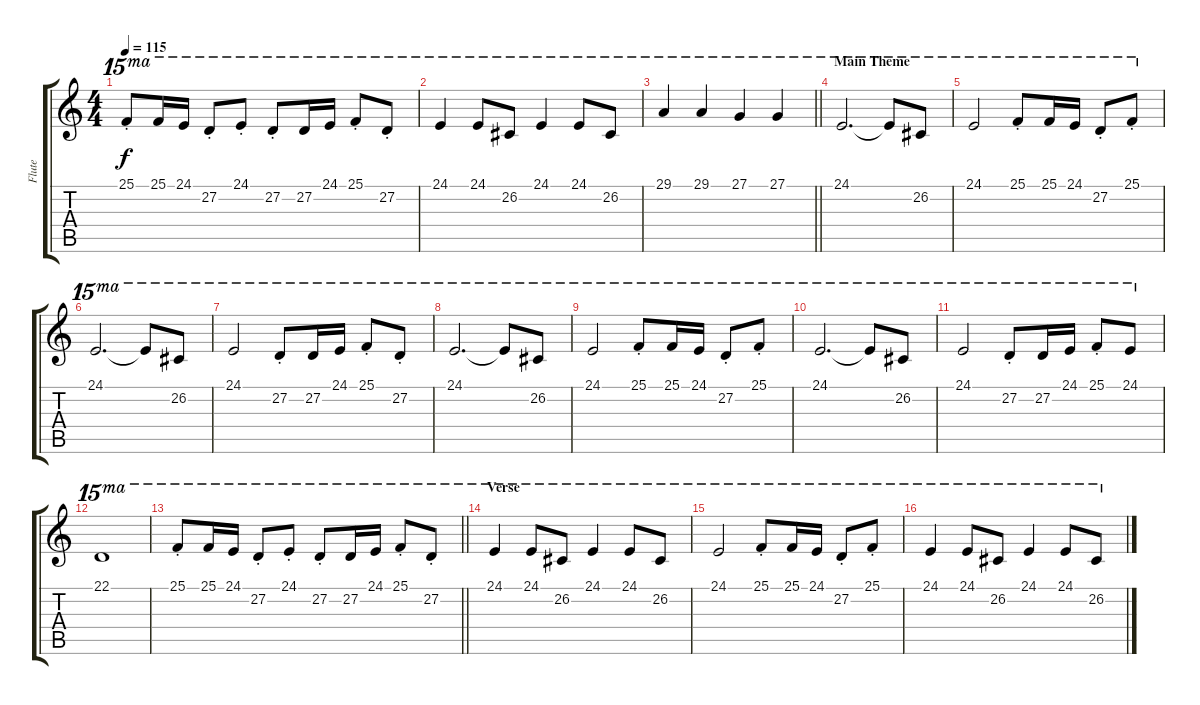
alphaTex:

\track ("Flute" "Flute") {instrument shakuhachi}
\staff {score tabs}
\tuning (E4 B3 G3 D3 A2 E2) {hide}
\ts (4 4)
\tempo 115
\clef g2
\ks c
25.1{st}.8{ot 15ma dy f} 25.1.16{ot 15ma} 24.1.16{ot 15ma} 27.2{st}.8{ot 15ma} 24.1{st}.8{ot 15ma} 27.2{st}.8{ot 15ma} 27.2.16{ot 15ma} 24.1.16{ot 15ma} 25.1{st}.8{ot 15ma} 27.2{st}.8{ot 15ma} |
24.1.4{ot 15ma} 24.1.8{ot 15ma} 26.2.8{ot 15ma} 24.1.4{ot 15ma} 24.1.8{ot 15ma} 26.2.8{ot 15ma} |
\barLineRight lightlight
29.1.4{ot 15ma} 29.1.4{ot 15ma} 27.1.4{ot 15ma} 27.1.4{ot 15ma} |
\section ("" "Main Theme")
24.1.2{d ot 15ma} 24.1{t}.8{ot 15ma} 26.2.8{ot 15ma} |
24.1.2{ot 15ma} 25.1{st}.8{ot 15ma} 25.1.16{ot 15ma} 24.1.16{ot 15ma} 27.2{st}.8{ot 15ma} 25.1{st}.8{ot 15ma} |
24.1.2{d ot 15ma} 24.1{t}.8{ot 15ma} 26.2.8{ot 15ma} |
24.1.2{ot 15ma} 27.2{st}.8{ot 15ma} 27.2.16{ot 15ma} 24.1.16{ot 15ma} 25.1{st}.8{ot 15ma} 27.2{st}.8{ot 15ma} |
24.1.2{d ot 15ma} 24.1{t}.8{ot 15ma} 26.2.8{ot 15ma} |
24.1.2{ot 15ma} 25.1{st}.8{ot 15ma} 25.1.16{ot 15ma} 24.1.16{ot 15ma} 27.2{st}.8{ot 15ma} 25.1{st}.8{ot 15ma} |
24.1.2{d ot 15ma} 24.1{t}.8{ot 15ma} 26.2.8{ot 15ma} |
24.1.2{ot 15ma} 27.2{st}.8{ot 15ma} 27.2.16{ot 15ma} 24.1.16{ot 15ma} 25.1{st}.8{ot 15ma} 24.1.8{ot 15ma} |
22.1.1{ot 15ma} |
\barLineRight lightlight
25.1{st}.8{ot 15ma} 25.1.16{ot 15ma} 24.1.16{ot 15ma} 27.2{st}.8{ot 15ma} 24.1{st}.8{ot 15ma} 27.2{st}.8{ot 15ma} 27.2.16{ot 15ma} 24.1.16{ot 15ma} 25.1{st}.8{ot 15ma} 27.2{st}.8{ot 15ma} |
\section ("" "Verse")
24.1.4{ot 15ma} 24.1.8{ot 15ma} 26.2.8{ot 15ma} 24.1.4{ot 15ma} 24.1.8{ot 15ma} 26.2.8{ot 15ma} |
24.1.2{ot 15ma} 25.1{st}.8{ot 15ma} 25.1.16{ot 15ma} 24.1.16{ot 15ma} 27.2{st}.8{ot 15ma} 25.1{st}.8{ot 15ma} |
24.1.4{ot 15ma} 24.1.8{ot 15ma} 26.2.8{ot 15ma} 24.1.4{ot 15ma} 24.1.8{ot 15ma} 26.2.8{ot 15ma}
